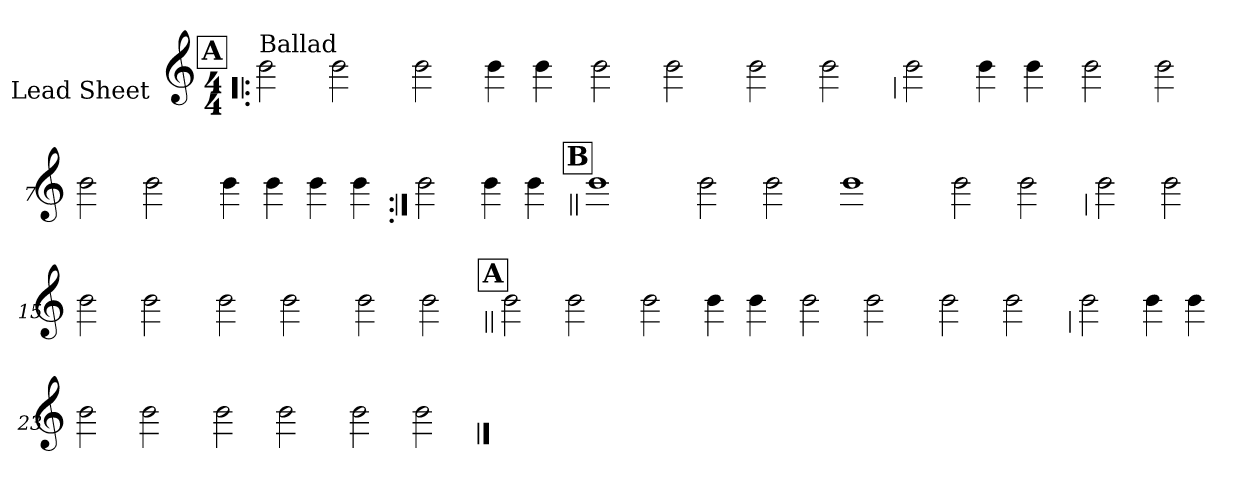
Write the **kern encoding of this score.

**kern
*part1
*staff1
*I"Lead Sheet
*stria0
*clefG2
*k[]
*C:
*M4/4
!!LO:REH:place=s1:a:t=A
=1!|:
!LO:TX:a:t=Ballad
2b
2b
=2-
2b
4b
4b
=3-
2b
2b
=4-
2b
2b
!!LO:LB:g=z
=5
2b
4b
4b
=6-
2b
2b
=7-
2b
2b
=8-
4b
4b
4b
4b
=9:|!
2b
4b
4b
!!LO:LB:g=z
!!LO:REH:place=s1:a:t=B
=10||
1b
=11-
2b
2b
=12-
1b
=13-
2b
2b
!!LO:LB:g=z
=14
2b
2b
=15-
2b
2b
=16-
2b
2b
=17-
2b
2b
!!LO:LB:g=z
!!LO:REH:place=s1:a:t=A
=18||
2b
2b
=19-
2b
4b
4b
=20-
2b
2b
=21-
2b
2b
!!LO:LB:g=z
=22
2b
4b
4b
=23-
2b
2b
=24-
2b
2b
=25-
2b
2b
==
*-
